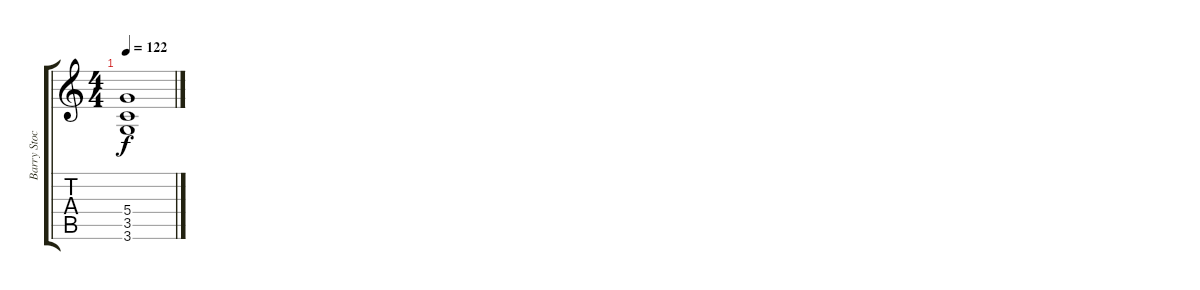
\track ("Barry Stock" "Barry Stoc") {instrument distortionguitar}
\staff {score tabs}
\tuning (E4 B3 G3 D3 A2 E2) {hide}
\ts (4 4)
\tempo 122
\clef g2
\ks c
(5.4{t} 3.5{t} 3.6{t}).1{dy f}
